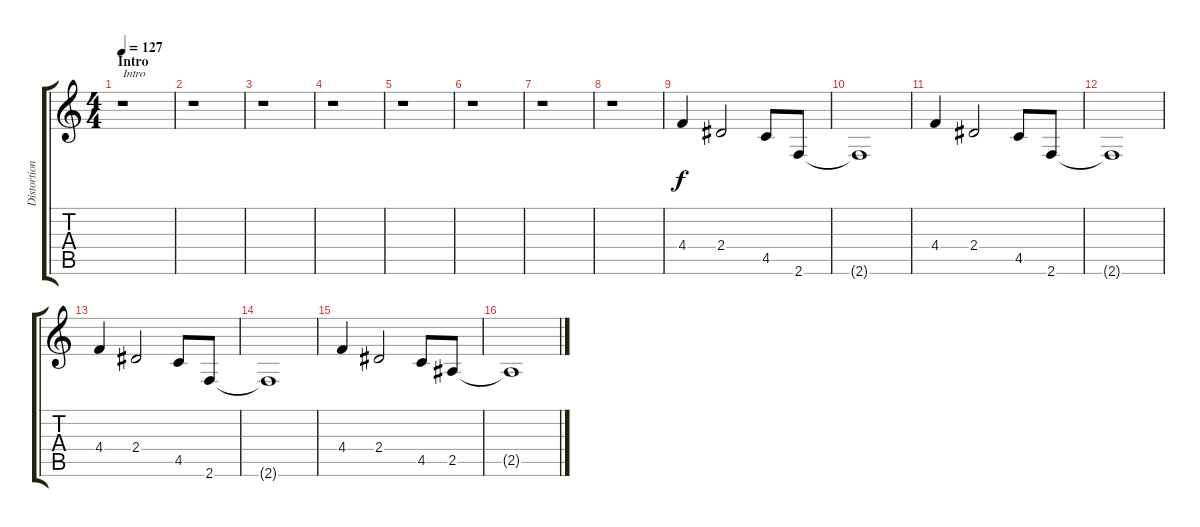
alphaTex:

\track ("Distortion Guitar" "Distortion") {instrument distortionguitar}
\staff {score tabs}
\tuning (Eb4 Bb3 Gb3 Db3 Ab2 Eb2) {hide}
\ts (4 4)
\section ("" "Intro")
\tempo 127
\clef g2
\ks c
r.1{txt "Intro" dy f instrument distortionguitar} |
r.1 |
r.1 |
r.1 |
r.1 |
r.1 |
r.1 |
r.1 |
4.4.4 2.4.2 4.5.8 2.6.8 |
2.6{t}.1 |
4.4.4 2.4.2 4.5.8 2.6.8 |
2.6{t}.1 |
4.4.4 2.4.2 4.5.8 2.6.8 |
2.6{t}.1 |
4.4.4 2.4.2 4.5.8 2.5.8 |
2.5{t}.1
